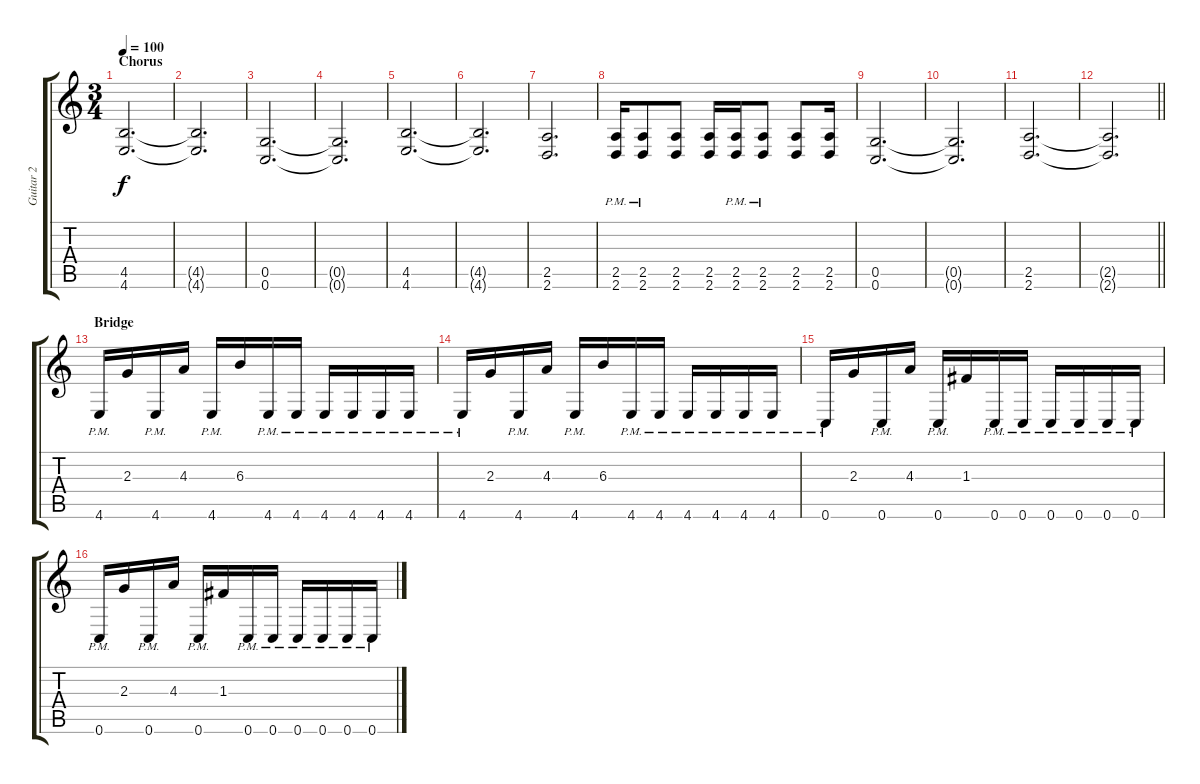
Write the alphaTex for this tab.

\track ("Guitar 2" "Guitar 2") {instrument distortionguitar}
\staff {score tabs}
\tuning (D4 A3 F3 C3 G2 C2) {hide}
\ts (3 4)
\section ("" "Chorus")
\tempo 100
\clef g2
\ks c
(4.5 4.6).2{d dy f} |
(4.5{t} 4.6{t}).2{d} |
(0.5 0.6).2{d} |
(0.5{t} 0.6{t}).2{d} |
(4.5 4.6).2{d} |
(4.5{t} 4.6{t}).2{d} |
(2.5 2.6).2{d} |
(2.5{pm} 2.6{pm}).16 (2.5{pm} 2.6{pm}).8 (2.5 2.6).8 (2.5 2.6).16 (2.5{pm} 2.6{pm}).16 (2.5{pm} 2.6{pm}).8 (2.5 2.6).8 (2.5 2.6).16 |
(0.5 0.6).2{d} |
(0.5{t} 0.6{t}).2{d} |
(2.5 2.6).2{d} |
\barLineRight lightlight
(2.5{t} 2.6{t}).2{d} |
\section ("" "Bridge")
4.6{pm}.16 2.3.16 4.6{pm}.16 4.3.16 4.6{pm}.16 6.3.16 4.6{pm}.16 4.6{pm}.16 4.6{pm}.16 4.6{pm}.16 4.6{pm}.16 4.6{pm}.16 |
4.6{pm}.16 2.3.16 4.6{pm}.16 4.3.16 4.6{pm}.16 6.3.16 4.6{pm}.16 4.6{pm}.16 4.6{pm}.16 4.6{pm}.16 4.6{pm}.16 4.6{pm}.16 |
0.6{pm}.16 2.3.16 0.6{pm}.16 4.3.16 0.6{pm}.16 1.3.16 0.6{pm}.16 0.6{pm}.16 0.6{pm}.16 0.6{pm}.16 0.6{pm}.16 0.6{pm}.16 |
0.6{pm}.16 2.3.16 0.6{pm}.16 4.3.16 0.6{pm}.16 1.3.16 0.6{pm}.16 0.6{pm}.16 0.6{pm}.16 0.6{pm}.16 0.6{pm}.16 0.6{pm}.16
